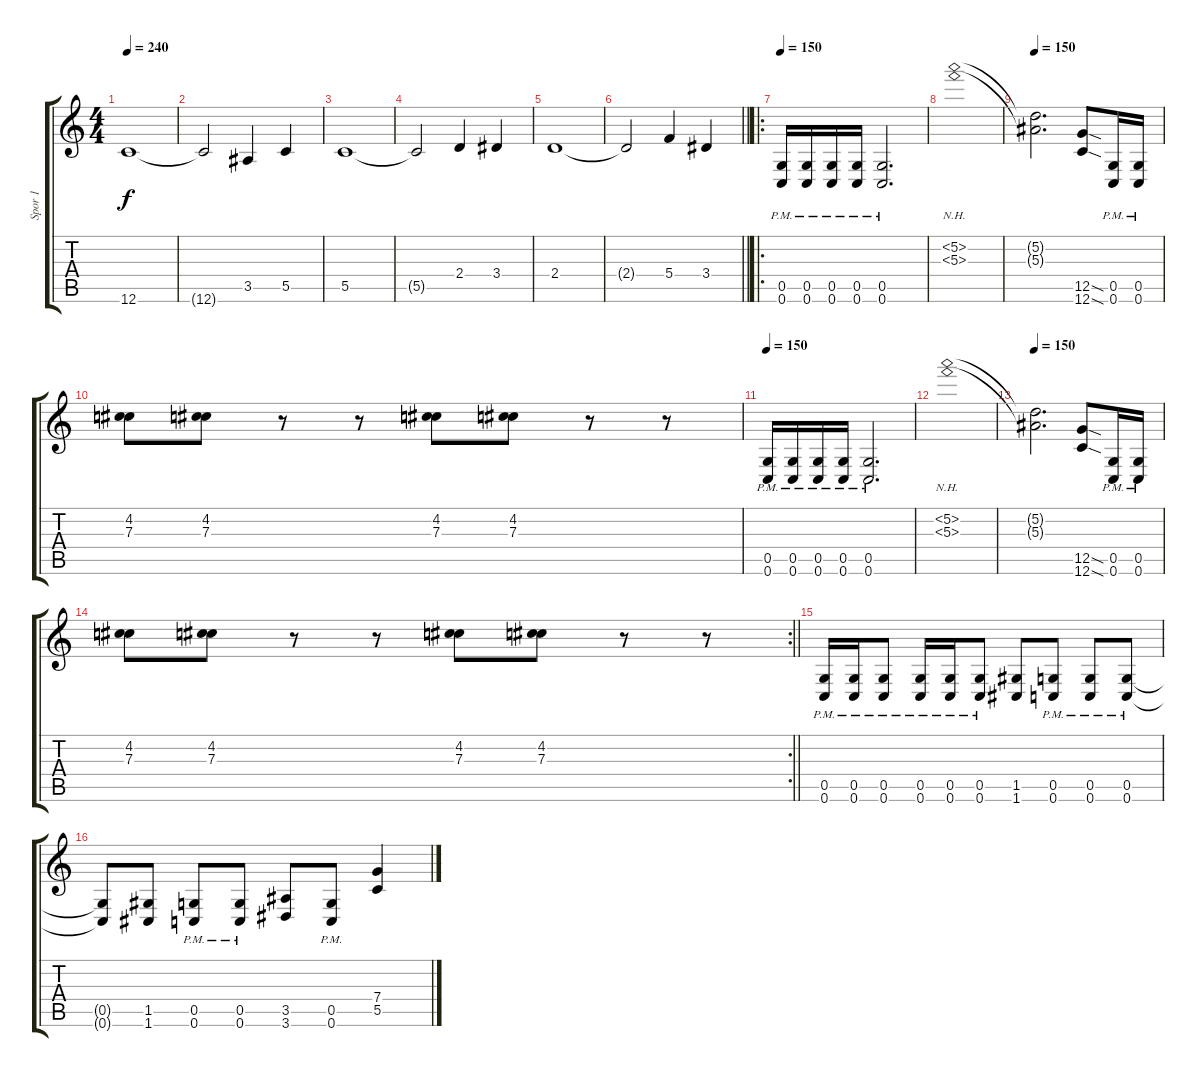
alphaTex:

\track ("Spor 1" "Spor 1") {instrument distortionguitar}
\staff {score tabs}
\tuning (D4 A3 F3 C3 G2 C2) {hide}
\ts (4 4)
\tempo 240
\clef g2
\ks c
12.6.1{dy f} |
12.6{t}.2 3.5.4 5.5.4 |
5.5.1 |
5.5{t}.2 2.4.4 3.4.4 |
2.4.1 |
\barLineRight lightlight
2.4{t}.2 5.4.4 3.4.4 |
\ro
\section ("" "")
\tempo 150
(0.5{pm} 0.6{pm}).16 (0.5{pm} 0.6{pm}).16 (0.5{pm} 0.6{pm}).16 (0.5{pm} 0.6{pm}).16 (0.5{pm} 0.6{pm}).2{d} |
(5.2{nh} 5.3{nh}).1 |
\tempo 150
(5.2{t} 5.3{t}).2{d} (12.5{sod} 12.6{sod}).8 (0.5{pm} 0.6{pm}).16 (0.5{pm} 0.6{pm}).16 |
(4.2 7.3).8 (4.2 7.3).8 r.8 r.8 (4.2 7.3).8 (4.2 7.3).8 r.8 r.8 |
\tempo 150
(0.5{pm} 0.6{pm}).16 (0.5{pm} 0.6{pm}).16 (0.5{pm} 0.6{pm}).16 (0.5{pm} 0.6{pm}).16 (0.5{pm} 0.6{pm}).2{d} |
(5.2{nh} 5.3{nh}).1 |
\tempo 150
(5.2{t} 5.3{t}).2{d} (12.5{sod} 12.6{sod}).8 (0.5{pm} 0.6{pm}).16 (0.5{pm} 0.6{pm}).16 |
\rc 2
\barLineRight lightlight
(4.2 7.3).8 (4.2 7.3).8 r.8 r.8 (4.2 7.3).8 (4.2 7.3).8 r.8 r.8 |
\section ("" "")
(0.5{pm} 0.6{pm}).16 (0.5{pm} 0.6{pm}).16 (0.5{pm} 0.6{pm}).8 (0.5{pm} 0.6{pm}).16 (0.5{pm} 0.6{pm}).16 (0.5{pm} 0.6{pm}).8 (1.5 1.6).8 (0.5{pm} 0.6{pm}).8 (0.5{pm} 0.6{pm}).8 (0.5{pm} 0.6{pm}).8 |
(0.5{t} 0.6{t}).8 (1.5 1.6).8 (0.5{pm} 0.6{pm}).8 (0.5{pm} 0.6{pm}).8 (3.5 3.6).8 (0.5{pm} 0.6{pm}).8 (7.4 5.5).4
